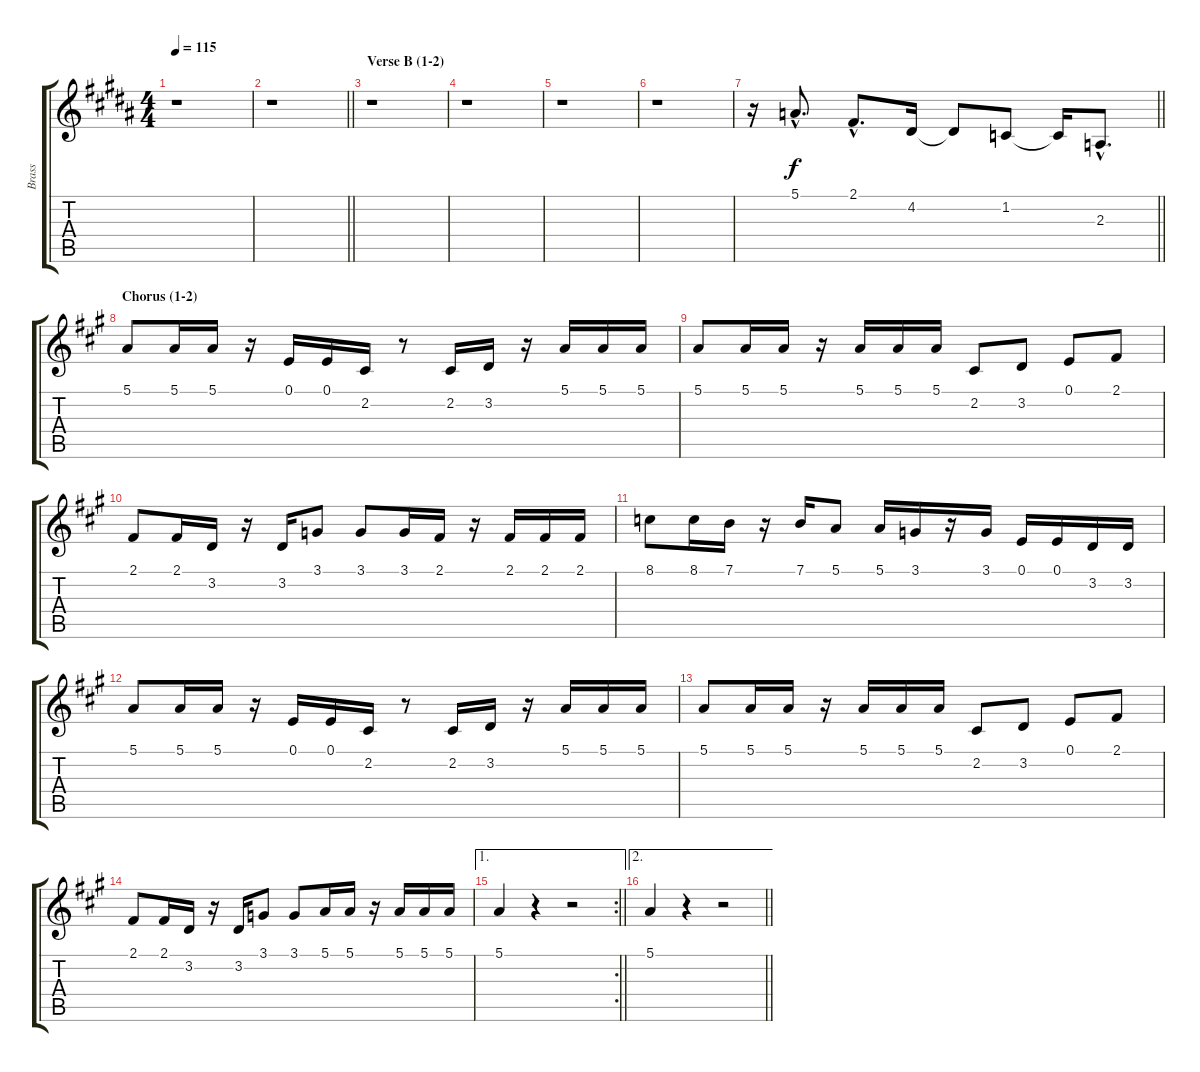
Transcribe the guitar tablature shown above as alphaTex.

\track ("Brass" "Brass") {instrument brasssection}
\staff {score tabs}
\tuning (E4 B3 G3 D3 A2 E2) {hide}
\ts (4 4)
\tempo 115
\clef g2
\ks b
r.1{dy f} |
\barLineRight lightlight
r.1 |
\section ("" "Verse B (1-2)")
r.1 |
r.1 |
r.1 |
r.1 |
\barLineRight lightlight
r.16 5.1{hac}.8{d} 2.1{hac}.8{d} 4.2.16 4.2{t}.8 1.2.8 1.2{t}.16 2.3{hac}.8{d} |
\section ("" "Chorus (1-2)")
\ks a
5.1.8 5.1.16 5.1.16 r.16 0.1.16 0.1.16 2.2.16 r.8 2.2.16 3.2.16 r.16 5.1.16 5.1.16 5.1.16 |
5.1.8 5.1.16 5.1.16 r.16 5.1.16 5.1.16 5.1.16 2.2.8 3.2.8 0.1.8 2.1.8 |
2.1.8 2.1.16 3.2.16 r.16 3.2.16 3.1.8 3.1.8 3.1.16 2.1.16 r.16 2.1.16 2.1.16 2.1.16 |
8.1.8 8.1.16 7.1.16 r.16 7.1.16 5.1.8 5.1.16 3.1.16 r.16 3.1.16 0.1.16 0.1.16 3.2.16 3.2.16 |
5.1.8 5.1.16 5.1.16 r.16 0.1.16 0.1.16 2.2.16 r.8 2.2.16 3.2.16 r.16 5.1.16 5.1.16 5.1.16 |
5.1.8 5.1.16 5.1.16 r.16 5.1.16 5.1.16 5.1.16 2.2.8 3.2.8 0.1.8 2.1.8 |
2.1.8 2.1.16 3.2.16 r.16 3.2.16 3.1.8 3.1.8 5.1.16 5.1.16 r.16 5.1.16 5.1.16 5.1.16 |
\ae 1
\rc 2
\barLineRight lightlight
5.1.4 r.4 r.2 |
\ae 2
\barLineRight lightlight
5.1.4 r.4 r.2
